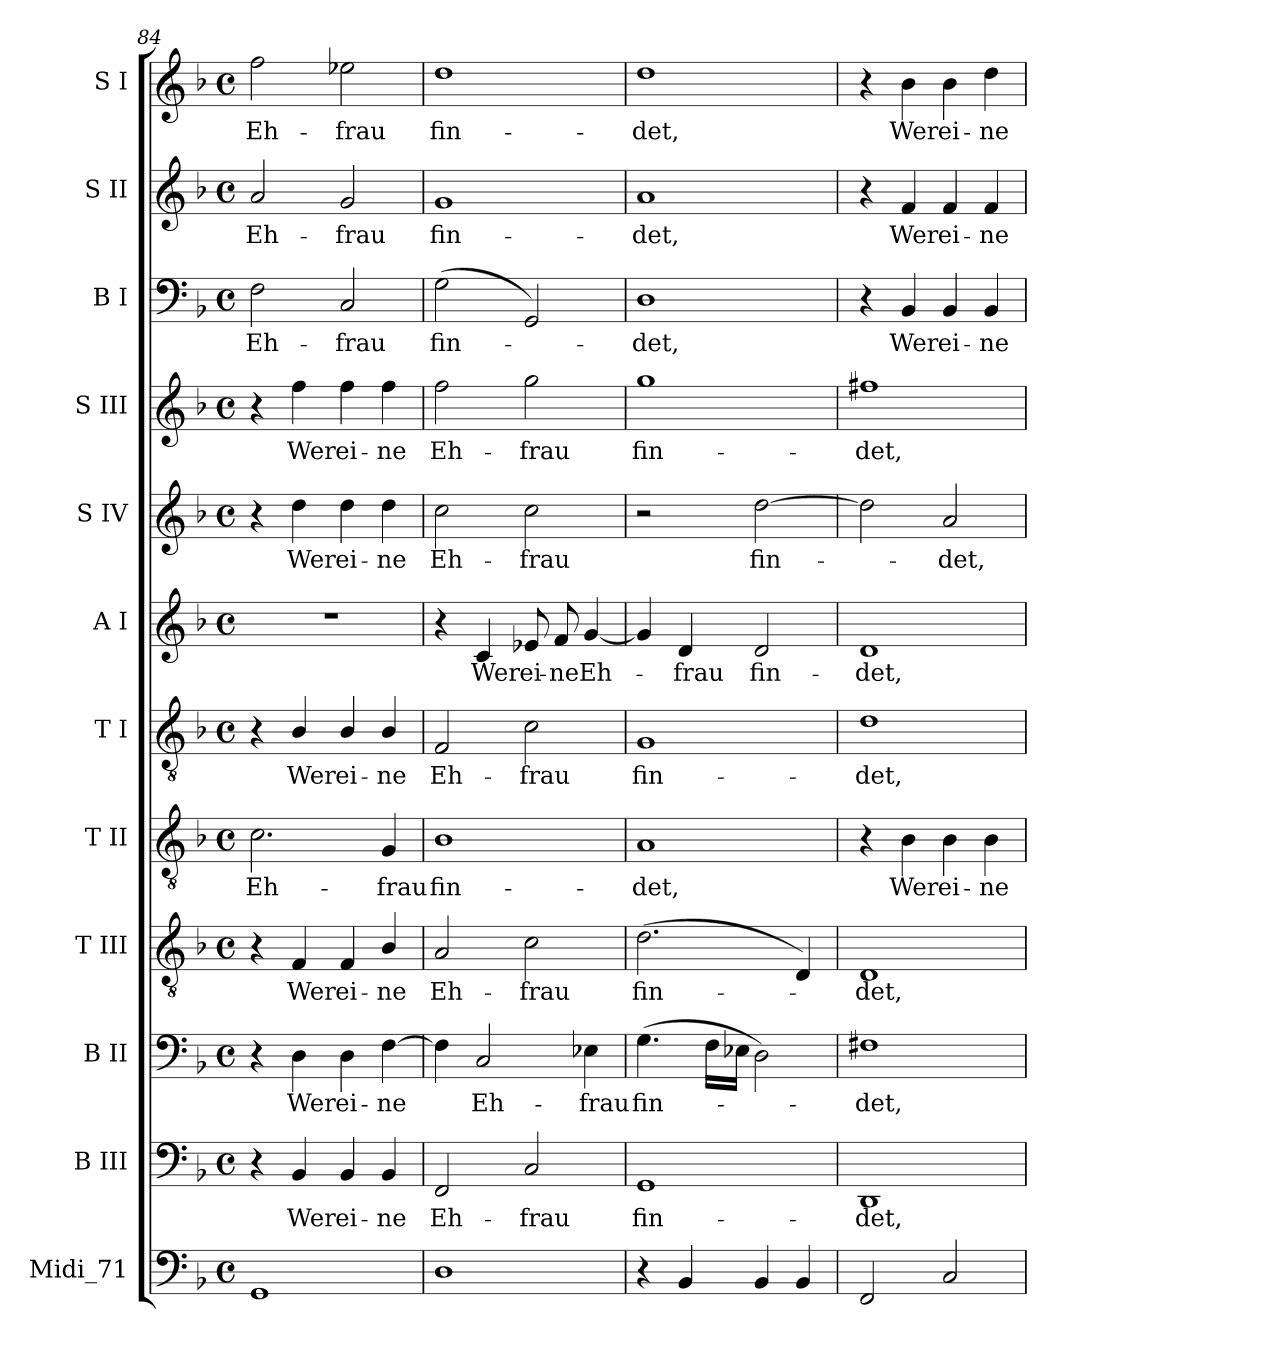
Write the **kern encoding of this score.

**kern	**kern	**text	**kern	**text	**kern	**text	**kern	**text	**kern	**text	**kern	**text	**kern	**text	**kern	**text	**kern	**text	**kern	**text	**kern	**text
*part12	*part11	*part11	*part10	*part10	*part9	*part9	*part8	*part8	*part7	*part7	*part6	*part6	*part5	*part5	*part4	*part4	*part3	*part3	*part2	*part2	*part1	*part1
*staff12	*staff11	*staff11	*staff10	*staff10	*staff9	*staff9	*staff8	*staff8	*staff7	*staff7	*staff6	*staff6	*staff5	*staff5	*staff4	*staff4	*staff3	*staff3	*staff2	*staff2	*staff1	*staff1
*I"Midi_71	*I"B III	*	*I"B II	*	*I"T III	*	*I"T II	*	*I"T I	*	*I"A I	*	*I"S IV	*	*I"S III	*	*I"B I	*	*I"S II	*	*I"S I	*
*	*I'B III	*	*I'B II	*	*I'T III	*	*I'T II	*	*I'T I	*	*I'A I	*	*I'S IV	*	*I'S III	*	*I'B I	*	*I'S II	*	*I'S I	*
*clefF4	*clefF4	*	*clefF4	*	*clefGv2	*	*clefGv2	*	*clefGv2	*	*clefG2	*	*clefG2	*	*clefG2	*	*clefF4	*	*clefG2	*	*clefG2	*
*k[b-]	*k[b-]	*	*k[b-]	*	*k[b-]	*	*k[b-]	*	*k[b-]	*	*k[b-]	*	*k[b-]	*	*k[b-]	*	*k[b-]	*	*k[b-]	*	*k[b-]	*
*F:	*F:	*	*F:	*	*F:	*	*F:	*	*F:	*	*F:	*	*F:	*	*F:	*	*F:	*	*F:	*	*F:	*
*M4/4	*M4/4	*	*M4/4	*	*M4/4	*	*M4/4	*	*M4/4	*	*M4/4	*	*M4/4	*	*M4/4	*	*M4/4	*	*M4/4	*	*M4/4	*
*met(c)	*met(c)	*	*met(c)	*	*met(c)	*	*met(c)	*	*met(c)	*	*met(c)	*	*met(c)	*	*met(c)	*	*met(c)	*	*met(c)	*	*met(c)	*
=84	=84	=84	=84	=84	=84	=84	=84	=84	=84	=84	=84	=84	=84	=84	=84	=84	=84	=84	=84	=84	=84	=84
!	!	!	!	!	!	!	!	!LO:LY:b	!	!	!	!	!	!	!	!	!	!LO:LY:b	!	!LO:LY:b	!	!LO:LY:b
1GG	4r	.	4r	.	4r	.	2.c	Eh-	4r	.	1r	.	4r	.	4r	.	2F	Eh-	2a	Eh-	2ff	Eh-
!	!	!LO:LY:b	!	!LO:LY:b	!	!LO:LY:b	!	!	!	!LO:LY:b	!	!	!	!LO:LY:b	!	!LO:LY:b	!	!	!	!	!	!
.	4BB-	Wer	4D	Wer	4F	Wer	.	.	4B-/	Wer	.	.	4dd	Wer	4ff	Wer	.	.	.	.	.	.
!	!	!LO:LY:b	!	!LO:LY:b	!	!LO:LY:b	!	!	!	!LO:LY:b	!	!	!	!LO:LY:b	!	!LO:LY:b	!	!LO:LY:b	!	!LO:LY:b	!	!LO:LY:b
.	4BB-	ei-	4D	ei-	4F	ei-	.	.	4B-/	ei-	.	.	4dd	ei-	4ff	ei-	2C	-frau	2g	-frau	2ee-X	-frau
!	!	!LO:LY:b	!	!LO:LY:b	!	!LO:LY:b	!	!LO:LY:b	!	!LO:LY:b	!	!	!	!LO:LY:b	!	!LO:LY:b	!	!	!	!	!	!
.	4BB-	-ne	[4F	-ne	4B-/	-ne	4G	-frau	4B-/	-ne	.	.	4dd	-ne	4ff	-ne	.	.	.	.	.	.
=85	=85	=85	=85	=85	=85	=85	=85	=85	=85	=85	=85	=85	=85	=85	=85	=85	=85	=85	=85	=85	=85	=85
!	!	!LO:LY:b	!	!	!	!LO:LY:b	!	!LO:LY:b	!	!LO:LY:b	!	!	!	!LO:LY:b	!	!LO:LY:b	!	!LO:LY:b	!	!LO:LY:b	!	!LO:LY:b
1D	2FF	Eh-	4F]	.	2A	Eh-	1B-	fin-	2F	Eh-	4r	.	2cc	Eh-	2ff	Eh-	(<2G	fin-	1g	fin-	1dd	fin-
!	!	!	!	!LO:LY:b	!	!	!	!	!	!	!	!LO:LY:b	!	!	!	!	!	!	!	!	!	!
.	.	.	2C	Eh-	.	.	.	.	.	.	4c	Wer	.	.	.	.	.	.	.	.	.	.
!	!	!LO:LY:b	!	!	!	!LO:LY:b	!	!	!	!LO:LY:b	!	!LO:LY:b	!	!LO:LY:b	!	!LO:LY:b	!	!	!	!	!	!
.	2C	-frau	.	.	2c	-frau	.	.	2c	-frau	8e-X	ei-	2cc	-frau	2gg	-frau	2GG)	.	.	.	.	.
!	!	!	!	!	!	!	!	!	!	!	!	!LO:LY:b	!	!	!	!	!	!	!	!	!	!
.	.	.	.	.	.	.	.	.	.	.	8f	-ne	.	.	.	.	.	.	.	.	.	.
!	!	!	!	!LO:LY:b	!	!	!	!	!	!	!	!LO:LY:b	!	!	!	!	!	!	!	!	!	!
.	.	.	4E-X	-frau	.	.	.	.	.	.	[4g	Eh-	.	.	.	.	.	.	.	.	.	.
=86	=86	=86	=86	=86	=86	=86	=86	=86	=86	=86	=86	=86	=86	=86	=86	=86	=86	=86	=86	=86	=86	=86
!	!	!LO:LY:b	!	!LO:LY:b	!	!LO:LY:b	!	!LO:LY:b	!	!LO:LY:b	!	!	!	!	!	!LO:LY:b	!	!LO:LY:b	!	!LO:LY:b	!	!LO:LY:b
4r	1GG	fin-	(>4.G	fin-	(<2.d	fin-	1A	-det,	1G	fin-	4g]	.	2r	.	1gg	fin-	1D	det,	1a	-det,	1dd	-det,
!	!	!	!	!	!	!	!	!	!	!	!	!LO:LY:b	!	!	!	!	!	!	!	!	!	!
4BB-	.	.	.	.	.	.	.	.	.	.	4d	frau	.	.	.	.	.	.	.	.	.	.
.	.	.	16FLL	.	.	.	.	.	.	.	.	.	.	.	.	.	.	.	.	.	.	.
.	.	.	16E-XJJ	.	.	.	.	.	.	.	.	.	.	.	.	.	.	.	.	.	.	.
!	!	!	!	!	!	!	!	!	!	!	!	!LO:LY:b	!	!LO:LY:b	!	!	!	!	!	!	!	!
4BB-	.	.	2D)	.	.	.	.	.	.	.	2d	fin-	[2dd	fin-	.	.	.	.	.	.	.	.
4BB-	.	.	.	.	4D)	.	.	.	.	.	.	.	.	.	.	.	.	.	.	.	.	.
!!LO:LB:g=z
=87	=87	=87	=87	=87	=87	=87	=87	=87	=87	=87	=87	=87	=87	=87	=87	=87	=87	=87	=87	=87	=87	=87
!	!	!LO:LY:b	!	!LO:LY:b	!	!LO:LY:b	!	!	!	!LO:LY:b	!	!LO:LY:b	!	!	!	!LO:LY:b	!	!	!	!	!	!
2FF	1DD	-det,	1F#X	det,	1D	det,	4r	.	1d	-det,	1d	-det,	2dd]	.	1ff#X	-det,	4r	.	4r	.	4r	.
!	!	!	!	!	!	!	!	!LO:LY:b	!	!	!	!	!	!	!	!	!	!LO:LY:b	!	!LO:LY:b	!	!LO:LY:b
.	.	.	.	.	.	.	4B-	Wer	.	.	.	.	.	.	.	.	4BB-	Wer	4f	Wer	4b-	Wer
!	!	!	!	!	!	!	!	!LO:LY:b	!	!	!	!	!	!LO:LY:b	!	!	!	!LO:LY:b	!	!LO:LY:b	!	!LO:LY:b
2C	.	.	.	.	.	.	4B-	ei-	.	.	.	.	2a	det,	.	.	4BB-	ei-	4f	ei-	4b-	ei-
!	!	!	!	!	!	!	!	!LO:LY:b	!	!	!	!	!	!	!	!	!	!LO:LY:b	!	!LO:LY:b	!	!LO:LY:b
.	.	.	.	.	.	.	4B-	-ne	.	.	.	.	.	.	.	.	4BB-	-ne	4f	-ne	4dd	-ne
=	=	=	=	=	=	=	=	=	=	=	=	=	=	=	=	=	=	=	=	=	=	=
*-	*-	*-	*-	*-	*-	*-	*-	*-	*-	*-	*-	*-	*-	*-	*-	*-	*-	*-	*-	*-	*-	*-
